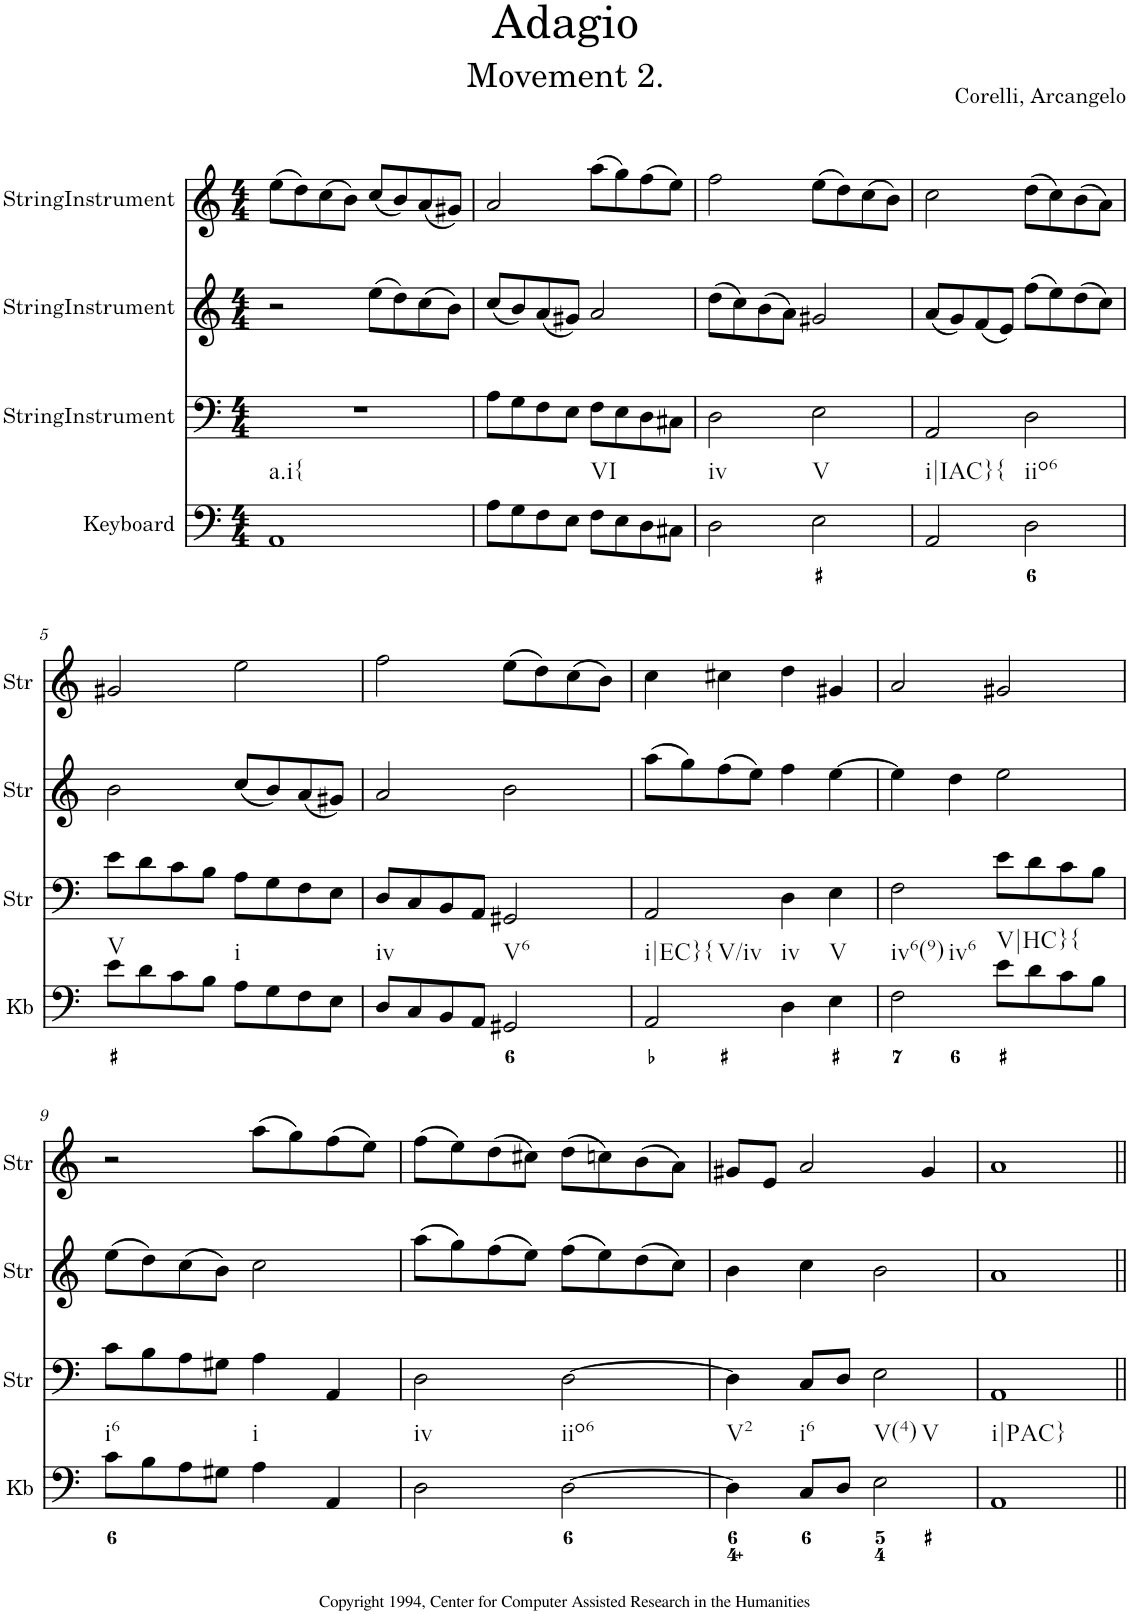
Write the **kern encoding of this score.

**kern	**kern	**kern	**kern
*part4	*part3	*part2	*part1
*staff4	*staff3	*staff2	*staff1
*I"Keyboard	*I"StringInstrument	*I"StringInstrument	*I"StringInstrument
*I'Kb	*I'Str	*I'Str	*I'Str
*clefF4	*clefF4	*clefG2	*clefG2
*k[]	*k[]	*k[]	*k[]
*M4/4	*M4/4	*M4/4	*M4/4
=1	=1	=1	=1
!LO:TX:b:t=a.i{	!	!	!
1AA	1r	2r	(8ee\L
.	.	.	8dd\)
.	.	.	(8cc\
.	.	.	8b\J)
.	.	(8ee\L	(8cc/L
.	.	8dd\)	8b/)
.	.	(8cc\	(8a/
.	.	8b\J)	8g#X/J)
=2	=2	=2	=2
8A\L	8A\L	(8cc/L	2a/
8G\	8G\	8b/)	.
8F\	8F\	(8a/	.
8E\J	8E\J	8g#X/J)	.
!LO:TX:b:t=VI	!	!	!
8F\L	8F\L	2a/	(8aa\L
8E\	8E\	.	8gg\)
8D\	8D\	.	(8ff\
8C#X\J	8C#X\J	.	8ee\J)
=3	=3	=3	=3
!LO:TX:b:t=iv	!	!	!
2D\	2D\	(8dd\L	2ff\
.	.	8cc\)	.
.	.	(8b\	.
.	.	8a\J)	.
!LO:TX:b:t=V	!	!	!
2E\	2E\	2g#X/	(8ee\L
.	.	.	8dd\)
.	.	.	(8cc\
.	.	.	8b\J)
=4	=4	=4	=4
!LO:TX:b:t=i|IAC}{	!	!	!
2AA/	2AA/	(8a/L	2cc\
.	.	8g/)	.
.	.	(8f/	.
.	.	8e/J)	.
!LO:TX:b:t=iio6	!	!	!
2D\	2D\	(8ff\L	(8dd\L
.	.	8ee\)	8cc\)
.	.	(8dd\	(8b\
.	.	8cc\J)	8a\J)
!!LO:LB:g=z
=5	=5	=5	=5
!LO:TX:b:t=V	!	!	!
8e\L	8e\L	2b\	2g#X/
8d\	8d\	.	.
8c\	8c\	.	.
8B\J	8B\J	.	.
!LO:TX:b:t=i	!	!	!
8A\L	8A\L	(8cc/L	2ee\
8G\	8G\	8b/)	.
8F\	8F\	(8a/	.
8E\J	8E\J	8g#X/J)	.
=6	=6	=6	=6
!LO:TX:b:t=iv	!	!	!
8D/L	8D/L	2a/	2ff\
8C/	8C/	.	.
8BB/	8BB/	.	.
8AA/J	8AA/J	.	.
!LO:TX:b:t=V6	!	!	!
2GG#X/	2GG#X/	2b\	(8ee\L
.	.	.	8dd\)
.	.	.	(8cc\
.	.	.	8b\J)
=7	=7	=7	=7
!LO:TX:b:t=i|EC}{	!	!	!
!LO:TX:b:t=V/iv	!	!	!
2AA/	2AA/	(8aa\L	4cc\
.	.	8gg\)	.
.	.	(8ff\	4cc#X\
.	.	8ee\J)	.
!LO:TX:b:t=iv	!	!	!
4D\	4D\	4ff\	4dd\
!LO:TX:b:t=V	!	!	!
4E\	4E\	[4ee\	4g#X/
=8	=8	=8	=8
!LO:TX:b:t=iv6(9)	!	!	!
!LO:TX:b:t=iv6	!	!	!
2F\	2F\	4ee\]	2a/
.	.	4dd\	.
!LO:TX:b:t=V|HC}{	!	!	!
8e\L	8e\L	2ee\	2g#X/
8d\	8d\	.	.
8c\	8c\	.	.
8B\J	8B\J	.	.
!!LO:LB:g=z
=9	=9	=9	=9
!LO:TX:b:t=i6	!	!	!
8c\L	8c\L	(8ee\L	2r
8B\	8B\	8dd\)	.
8A\	8A\	(8cc\	.
8G#X\J	8G#X\J	8b\J)	.
!LO:TX:b:t=i	!	!	!
4A\	4A\	2cc\	(8aa\L
.	.	.	8gg\)
4AA/	4AA/	.	(8ff\
.	.	.	8ee\J)
=10	=10	=10	=10
!LO:TX:b:t=iv	!	!	!
2D\	2D\	(8aa\L	(8ff\L
.	.	8gg\)	8ee\)
.	.	(8ff\	(8dd\
.	.	8ee\J)	8cc#X\J)
!LO:TX:b:t=iio6	!	!	!
[2D\	[2D\	(8ff\L	(8dd\L
.	.	8ee\)	8ccn\)
.	.	(8dd\	(8b\
.	.	8cc\J)	8a\J)
=11	=11	=11	=11
!LO:TX:b:t=V2	!	!	!
4D\]	4D\]	4b\	8g#X/L
.	.	.	8e/J
!LO:TX:b:t=i6	!	!	!
8C/L	8C/L	4cc\	2a/
8D/J	8D/J	.	.
!LO:TX:b:t=V(4)	!	!	!
!LO:TX:b:t=V	!	!	!
2E\	2E\	2b\	.
.	.	.	4g#/
=12	=12	=12	=12
!LO:TX:b:t=i|PAC}	!	!	!
1AA	1AA	1a	1a
=||	=||	=||	=||
*-	*-	*-	*-
